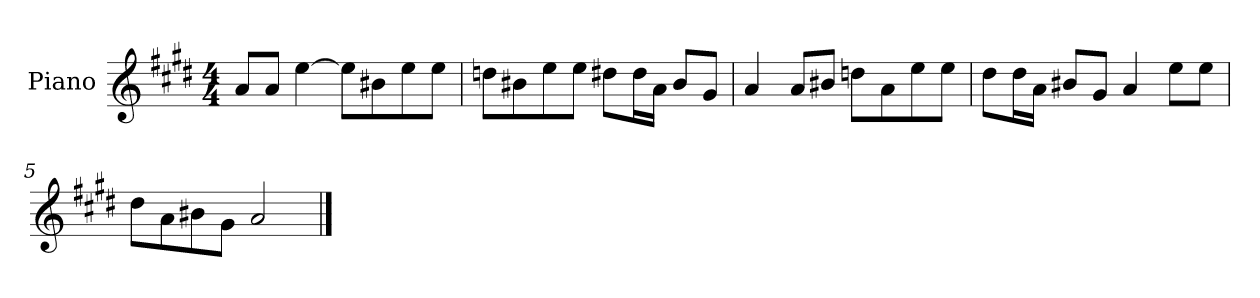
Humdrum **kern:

**kern
*part1
*staff1
*I"Piano
*I'P-no
*clefG2
*k[f#c#g#d#]
*M4/4
*MM90
=1
8a/L
8a/J
[4ee\
8ee\L]
8b#X\
8ee\
8ee\J
=2
8ddn\L
8b#X\
8ee\
8ee\J
8dd#X\L
16dd#\L
16a\JJ
8b#/L
8g#/J
=3
4a/
8a/L
8b#X/J
8ddn\L
8a\
8ee\
8ee\J
=4
8dd#\L
16dd#\L
16a\JJ
8b#X/L
8g#/J
4a/
8ee\L
8ee\J
!!LO:LB:g=z
=5
8dd#\L
8a\
8b#X\
8g#\J
2a/
==
*-
